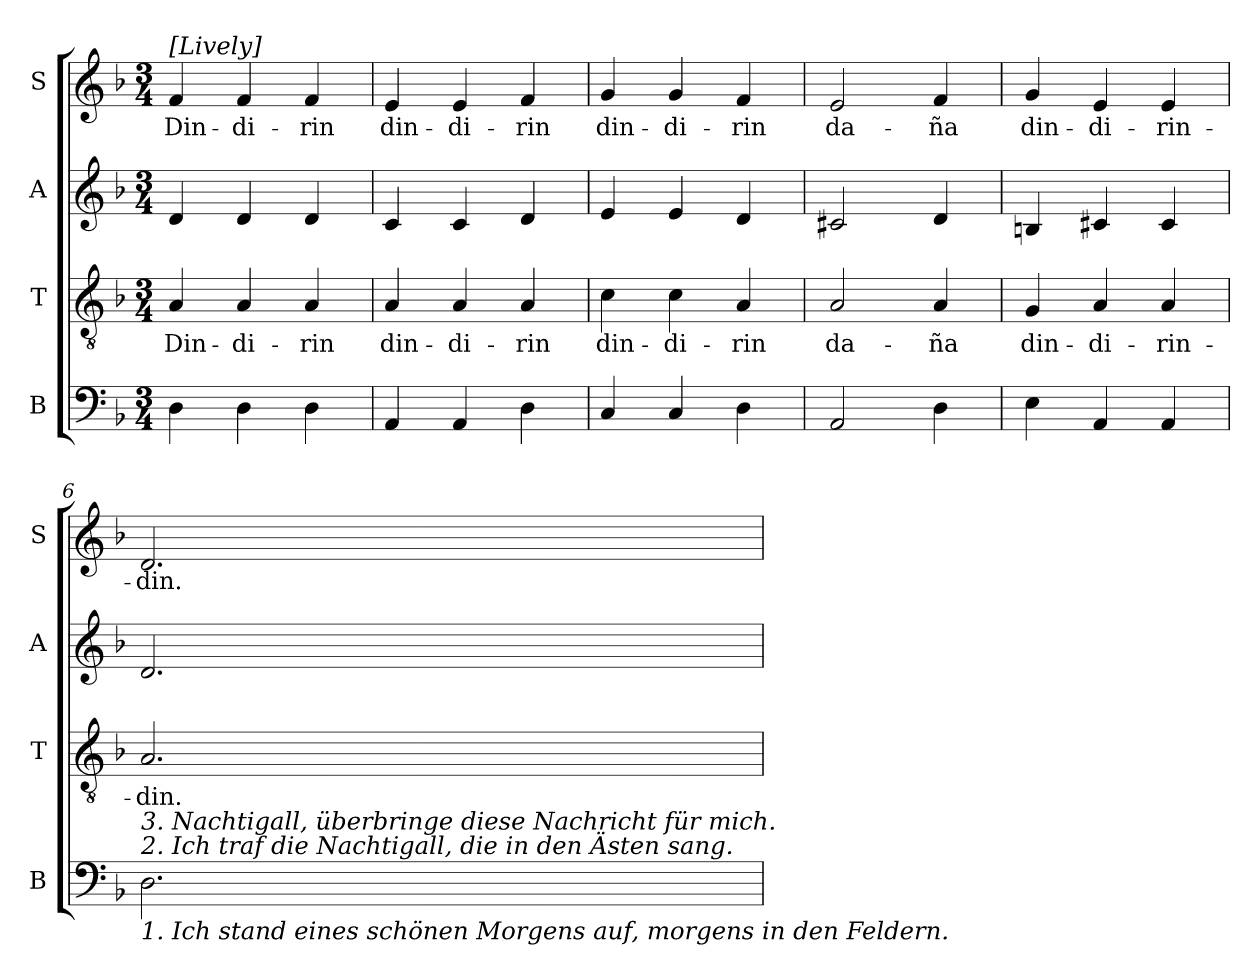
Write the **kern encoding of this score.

**kern	**kern	**text	**kern	**kern	**text
*part4	*part3	*part3	*part2	*part1	*part1
*staff4	*staff3	*staff3	*staff2	*staff1	*staff1
*I"B	*I"T	*	*I"A	*I"S	*
*I'B	*I'T	*	*I'A	*I'S	*
!!LO:PB:g=z
*clefF4	*clefGv2	*	*clefG2	*clefG2	*
*k[b-]	*k[b-]	*	*k[b-]	*k[b-]	*
*F:	*F:	*	*F:	*F:	*
*M3/4	*M3/4	*	*M3/4	*M3/4	*
=1	=1	=1	=1	=1	=1
!	!	!LO:LY:b:color=#000000	!	!	!
!	!	!	!	!LO:TX:a:B:t=[Lively]	!
!	!	!	!	!	!LO:LY:b:color=#000000
4Di\	4Ai/	Din-	4di/	4fi/	Din-
!	!	!LO:LY:b:color=#000000	!	!	!
!	!	!	!	!	!LO:LY:b:color=#000000
4Di\	4Ai/	-di-	4di/	4fi/	-di-
!	!	!LO:LY:b:color=#000000	!	!	!
!	!	!	!	!	!LO:LY:b:color=#000000
4Di\	4Ai/	-rin	4di/	4fi/	-rin
=2	=2	=2	=2	=2	=2
!	!	!LO:LY:b:color=#000000	!	!	!
!	!	!	!	!	!LO:LY:b:color=#000000
4AAi/	4Ai/	din-	4ci/	4ei/	din-
!	!	!LO:LY:b:color=#000000	!	!	!
!	!	!	!	!	!LO:LY:b:color=#000000
4AAi/	4Ai/	-di-	4ci/	4ei/	-di-
!	!	!LO:LY:b:color=#000000	!	!	!
!	!	!	!	!	!LO:LY:b:color=#000000
4Di\	4Ai/	-rin	4di/	4fi/	-rin
=3	=3	=3	=3	=3	=3
!	!	!LO:LY:b:color=#000000	!	!	!
!	!	!	!	!	!LO:LY:b:color=#000000
4Ci/	4ci\	din-	4ei/	4gi/	din-
!	!	!LO:LY:b:color=#000000	!	!	!
!	!	!	!	!	!LO:LY:b:color=#000000
4Ci/	4ci\	-di-	4ei/	4gi/	-di-
!	!	!LO:LY:b:color=#000000	!	!	!
!	!	!	!	!	!LO:LY:b:color=#000000
4Di\	4Ai/	-rin	4di/	4fi/	-rin
=4	=4	=4	=4	=4	=4
!	!	!LO:LY:b:color=#000000	!	!	!
!	!	!	!	!	!LO:LY:b:color=#000000
2AAi/	2Ai/	da-	2c#Xi/	2ei/	da-
!	!	!LO:LY:b:color=#000000	!	!	!
!	!	!	!	!	!LO:LY:b:color=#000000
4Di\	4Ai/	-ña	4di/	4fi/	-ña
=5	=5	=5	=5	=5	=5
!	!	!LO:LY:b:color=#000000	!	!	!
!	!	!	!	!	!LO:LY:b:color=#000000
4Ei\	4Gi/	din-	4Bni/	4gi/	din-
!	!	!LO:LY:b:color=#000000	!	!	!
!	!	!	!	!	!LO:LY:b:color=#000000
4AAi/	4Ai/	-di-	4c#Xi/	4ei/	-di-
!	!	!LO:LY:b:color=#000000	!	!	!
!	!	!	!	!	!LO:LY:b:color=#000000
4AAi/	4Ai/	-rin-	4c#i/	4ei/	-rin-
=6	=6	=6	=6	=6	=6
!	!	!LO:LY:b:color=#000000	!	!	!
!LO:TX:b:i:t=1. Ich stand eines schönen Morgens auf, morgens in den Feldern.	!	!	!	!	!
!LO:TX:i:t=2. Ich traf die Nachtigall, die in den Ästen sang.	!	!	!	!	!
!LO:TX:i:t=3. Nachtigall, überbringe diese Nachricht für mich.	!	!	!	!	!
!	!	!	!	!	!LO:LY:b:color=#000000
2.Di\	2.Ai/	-din.	2.di/	2.di/	-din.
=	=	=	=	=	=
*-	*-	*-	*-	*-	*-
